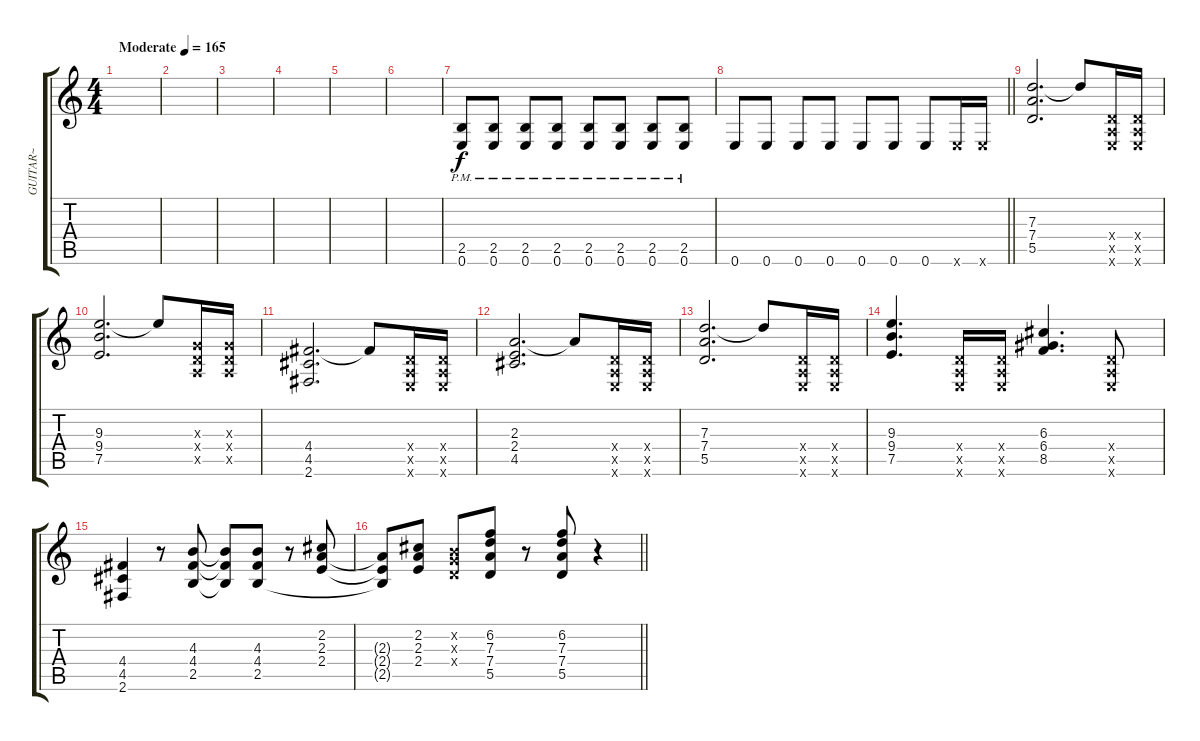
\track ("GUITAR~" "GUITAR~") {instrument distortionguitar}
\staff {score tabs}
\tuning (E4 B3 G3 D3 A2 E2) {hide}
\ts (4 4)
\tempo (165 "Moderate")
\clef g2
\ks c
|
|
|
|
|
|
(2.5{pm} 0.6{pm}).8 (2.5{pm} 0.6{pm}).8 (2.5{pm} 0.6{pm}).8 (2.5{pm} 0.6{pm}).8 (2.5{pm} 0.6{pm}).8 (2.5{pm} 0.6{pm}).8 (2.5{pm} 0.6{pm}).8 (2.5{pm} 0.6{pm}).8 |
\barLineRight lightlight
0.6.8 0.6.8 0.6.8 0.6.8 0.6.8 0.6.8 0.6.8 0.6{x}.16 0.6{x}.16 |
(7.3 7.4 5.5).2{d} 7.3{t}.8 (0.4{x} 0.5{x} 0.6{x}).16 (0.4{x} 0.5{x} 0.6{x}).16 |
(9.3 9.4 7.5).2{d} 9.3{t}.8 (0.3{x} 0.4{x} 0.5{x}).16 (0.3{x} 0.4{x} 0.5{x}).16 |
(4.4 4.5 2.6).2{d} 4.4{t}.8 (0.4{x} 0.5{x} 0.6{x}).16 (0.4{x} 0.5{x} 0.6{x}).16 |
(2.3 2.4 4.5).2{d} 2.3{t}.8 (0.4{x} 0.5{x} 0.6{x}).16 (0.4{x} 0.5{x} 0.6{x}).16 |
(7.3 7.4 5.5).2{d} 7.3{t}.8 (0.4{x} 0.5{x} 0.6{x}).16 (0.4{x} 0.5{x} 0.6{x}).16 |
(9.3 9.4 7.5).4{d} (0.4{x} 0.5{x} 0.6{x}).16 (0.4{x} 0.5{x} 0.6{x}).16 (6.3 6.4 8.5).4{d} (0.4{x} 0.5{x} 0.6{x}).8 |
(4.4 4.5 2.6).4 r.8 (4.3 4.4 2.5).8 (4.3{t} 4.4{t} 2.5{t}).8 (4.3 4.4 2.5).8 r.8 (2.2 2.3 2.4).8 |
\barLineRight lightlight
(2.3{t} 2.4{t} 2.5{t}).8 (2.2 2.3 2.4).8 (0.2{x} 0.3{x} 0.4{x}).8 (6.2 7.3 7.4 5.5).8 r.8 (6.2 7.3 7.4 5.5).8 r.4
